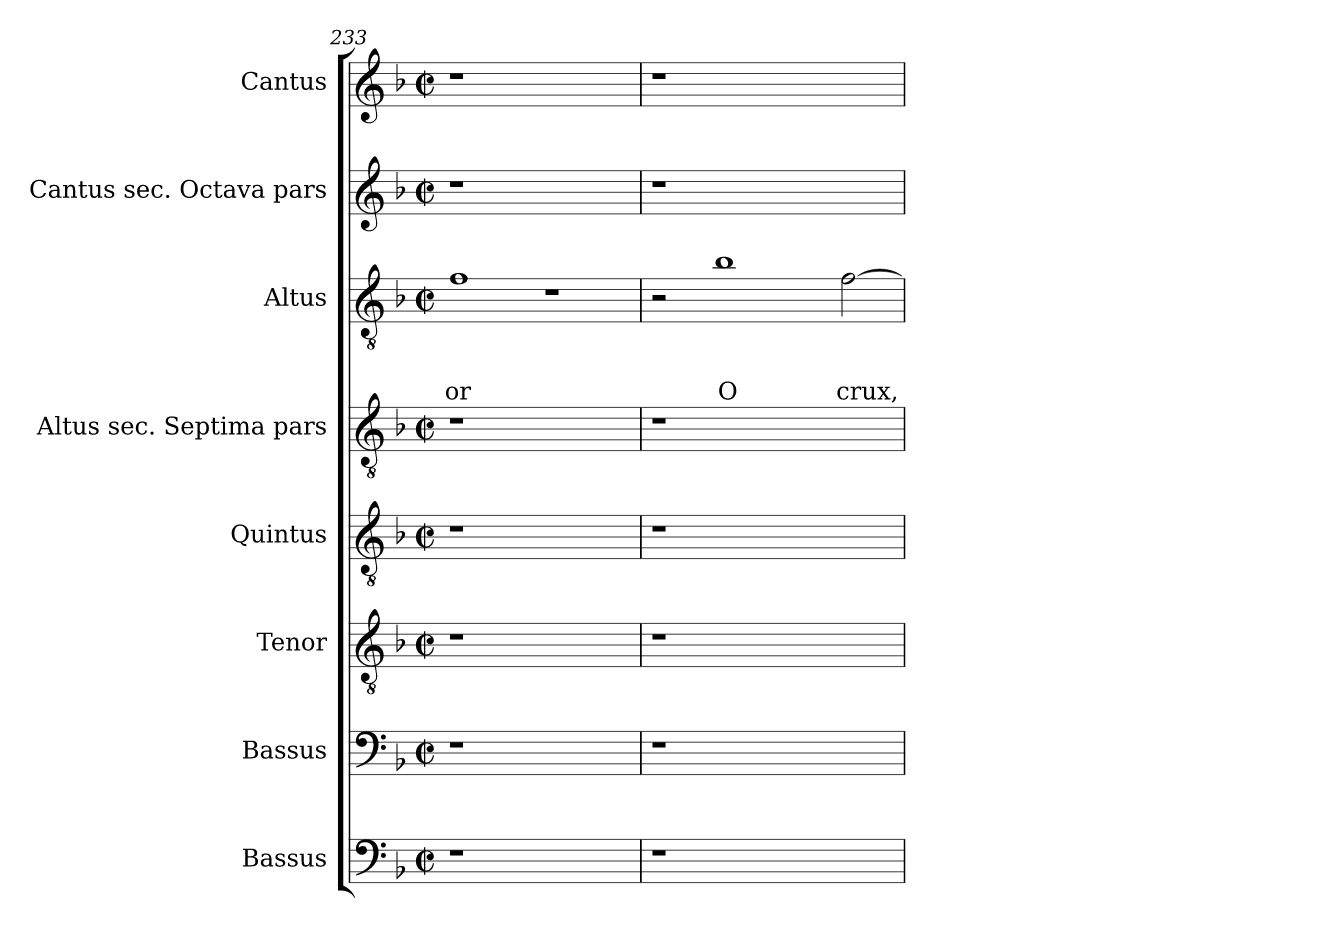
**kern	**kern	**kern	**kern	**kern	**kern	**text	**text	**text	**kern	**kern
*part8	*part7	*part6	*part5	*part4	*part3	*part3	*part3	*part3	*part2	*part1
*staff8	*staff7	*staff6	*staff5	*staff4	*staff3	*staff3	*staff3	*staff3	*staff2	*staff1
*I"Bassus	*I"Bassus	*I"Tenor	*I"Quintus	*I"Altus sec. Septima pars	*I"Altus	*	*	*	*I"Cantus sec. Octava pars	*I"Cantus
*	*I'Bassus	*I'Tenor	*I'Quintus	*	*I'Altus	*	*	*	*	*I'Cantus
*clefF4	*clefF4	*clefGv2	*clefGv2	*clefGv2	*clefGv2	*	*	*	*clefG2	*clefG2
*k[b-]	*k[b-]	*k[b-]	*k[b-]	*k[b-]	*k[b-]	*	*	*	*k[b-]	*k[b-]
*F:	*F:	*F:	*F:	*F:	*F:	*	*	*	*F:	*F:
*M2/2	*M2/2	*M2/2	*M2/2	*M2/2	*M2/2	*	*	*	*M2/2	*M2/2
*met(c|)	*met(c|)	*met(c|)	*met(c|)	*met(c|)	*met(c|)	*	*	*	*met(c|)	*met(c|)
=233	=233	=233	=233	=233	=233	=233	=233	=233	=233	=233
!	!	!	!	!	!	!	!	!LO:LY:b	!	!
1r	1r	1r	1r	1r	1f	.	.	or	1r	1r
1ryy	1ryy	1ryy	1ryy	1ryy	1r	.	.	.	1ryy	1ryy
=234	=234	=234	=234	=234	=234	=234	=234	=234	=234	=234
1r	1r	1r	1r	1r	2r	.	.	.	1r	1r
!	!	!	!	!	!	!	!	!LO:LY:b	!	!
.	.	.	.	.	1b-	.	.	O	.	.
1ryy	1ryy	1ryy	1ryy	1ryy	.	.	.	.	1ryy	1ryy
!	!	!	!	!	!	!	!	!LO:LY:b	!	!
.	.	.	.	.	[>2f\	.	.	crux,	.	.
=	=	=	=	=	=	=	=	=	=	=
*-	*-	*-	*-	*-	*-	*-	*-	*-	*-	*-
